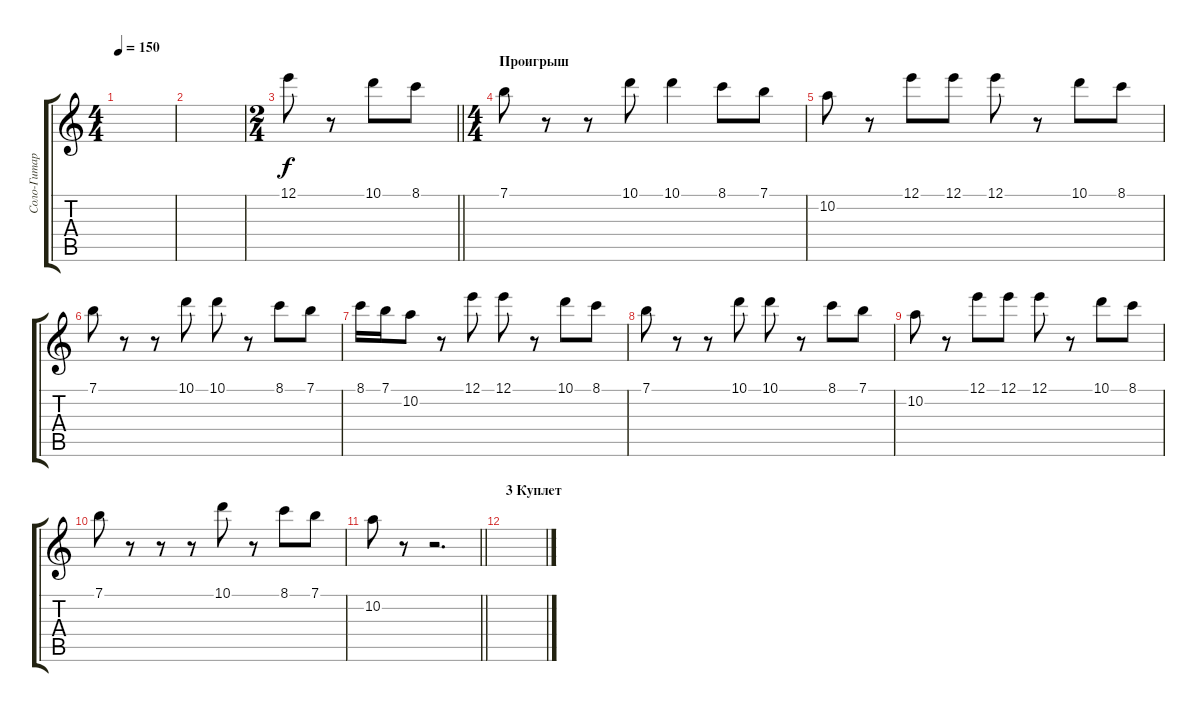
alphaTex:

\track ("Соло-Гитара" "Соло-Гитар") {instrument acousticguitarsteel}
\staff {score tabs}
\tuning (E4 B3 G3 D3 A2 E2) {hide}
\ts (4 4)
\tempo 150
\clef g2
\ks c
|
|
\ts (2 4)
\barLineRight lightlight
12.1.8 r.8 10.1.8 8.1.8 |
\ts (4 4)
\section ("" "Проигрыш")
7.1.8 r.8 r.8 10.1.8 10.1.4 8.1.8 7.1.8 |
10.2.8 r.8 12.1.8 12.1.8 12.1.8 r.8 10.1.8 8.1.8 |
7.1.8 r.8 r.8 10.1.8 10.1.8 r.8 8.1.8 7.1.8 |
8.1.16 7.1.16 10.2.8 r.8 12.1.8 12.1.8 r.8 10.1.8 8.1.8 |
7.1.8 r.8 r.8 10.1.8 10.1.8 r.8 8.1.8 7.1.8 |
10.2.8 r.8 12.1.8 12.1.8 12.1.8 r.8 10.1.8 8.1.8 |
7.1.8 r.8 r.8 r.8 10.1.8 r.8 8.1.8 7.1.8 |
\barLineRight lightlight
10.2.8 r.8 r.2{d} |
\section ("" "3 Куплет")
